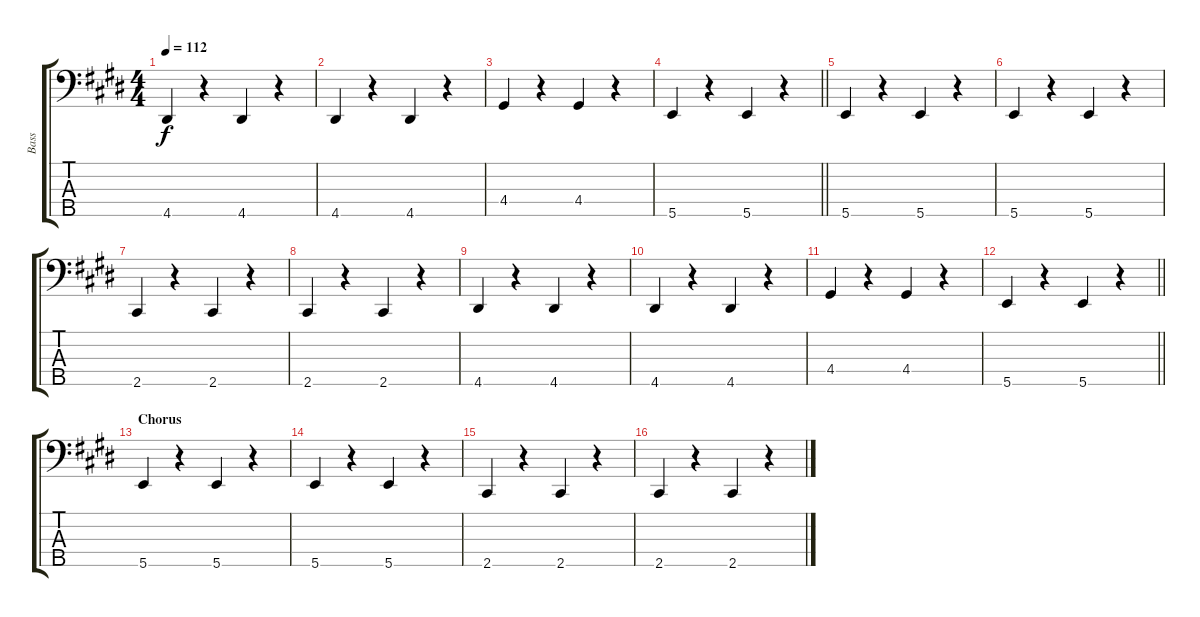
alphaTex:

\track ("Bass" "Bass") {instrument electricbassfinger}
\staff {score tabs}
\tuning (G2 D2 A1 E1 B0) {hide}
\ts (4 4)
\tempo 112
\clef f4
\ks e
4.5.4{dy f} r.4 4.5.4 r.4 |
4.5.4 r.4 4.5.4 r.4 |
4.4.4 r.4 4.4.4 r.4 |
\barLineRight lightlight
5.5.4 r.4 5.5.4 r.4 |
5.5.4 r.4 5.5.4 r.4 |
5.5.4 r.4 5.5.4 r.4 |
2.5.4 r.4 2.5.4 r.4 |
2.5.4 r.4 2.5.4 r.4 |
4.5.4 r.4 4.5.4 r.4 |
4.5.4 r.4 4.5.4 r.4 |
4.4.4 r.4 4.4.4 r.4 |
\barLineRight lightlight
5.5.4 r.4 5.5.4 r.4 |
\section ("" "Chorus")
5.5.4 r.4 5.5.4 r.4 |
5.5.4 r.4 5.5.4 r.4 |
2.5.4 r.4 2.5.4 r.4 |
2.5.4 r.4 2.5.4 r.4
